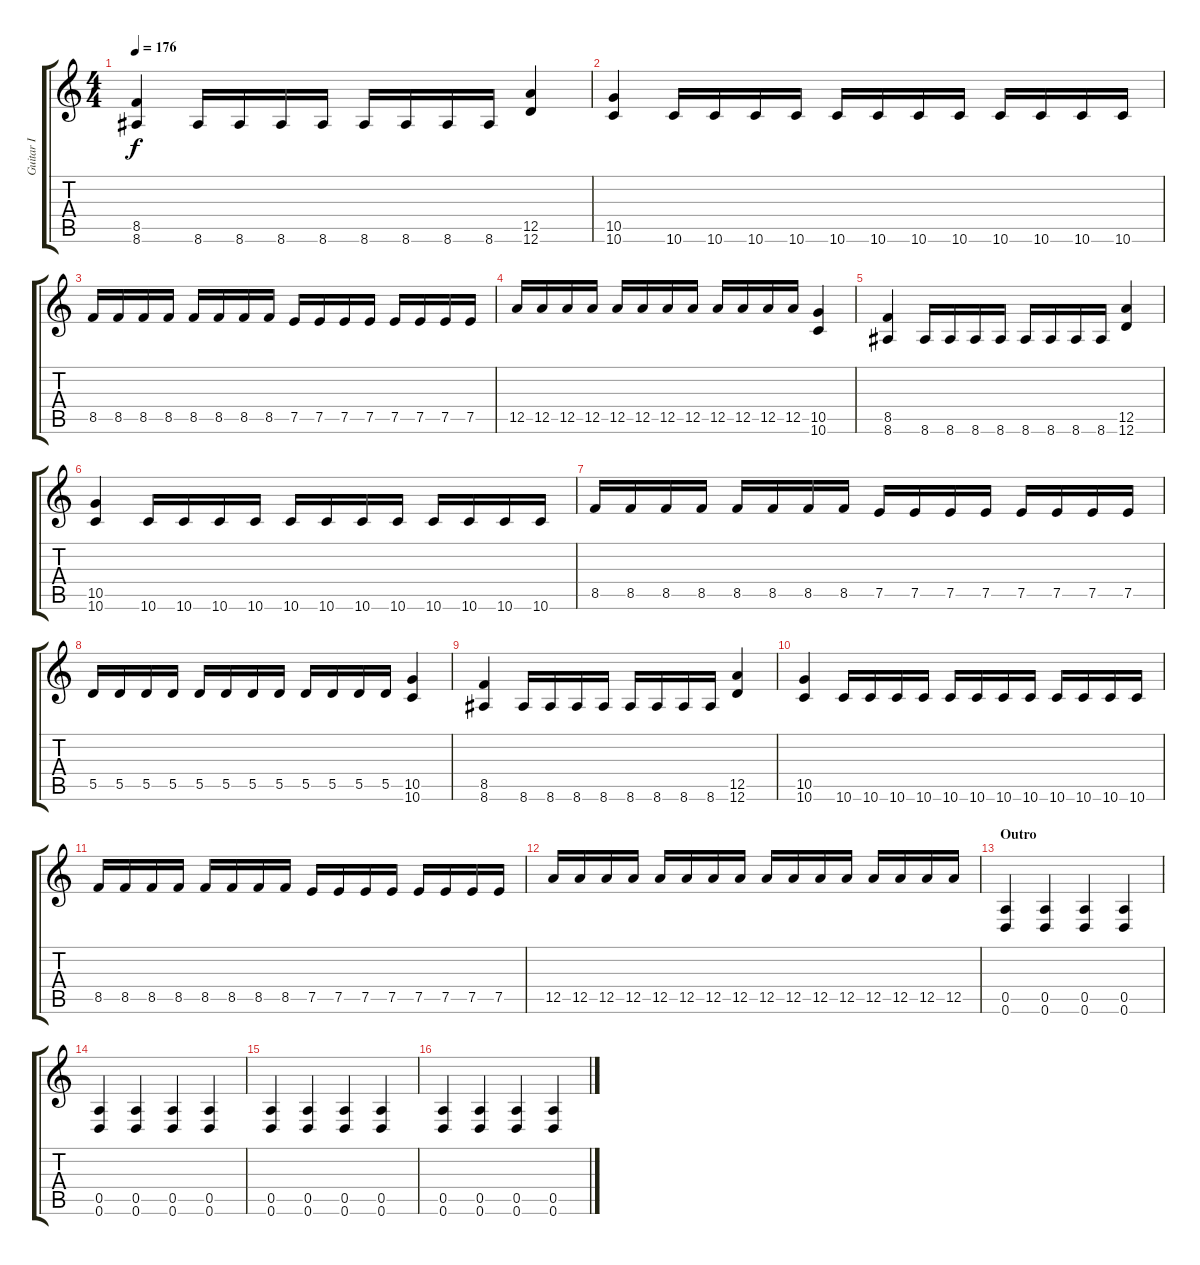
\track ("Guitar I" "Guitar I") {instrument distortionguitar}
\staff {score tabs}
\tuning (E4 B3 G3 D3 A2 D2) {hide}
\ts (4 4)
\tempo 176
\clef g2
\ks c
(8.5 8.6).4{dy f} 8.6.16 8.6.16 8.6.16 8.6.16 8.6.16 8.6.16 8.6.16 8.6.16 (12.5 12.6).4 |
(10.5 10.6).4 10.6.16 10.6.16 10.6.16 10.6.16 10.6.16 10.6.16 10.6.16 10.6.16 10.6.16 10.6.16 10.6.16 10.6.16 |
8.5.16 8.5.16 8.5.16 8.5.16 8.5.16 8.5.16 8.5.16 8.5.16 7.5.16 7.5.16 7.5.16 7.5.16 7.5.16 7.5.16 7.5.16 7.5.16 |
12.5.16 12.5.16 12.5.16 12.5.16 12.5.16 12.5.16 12.5.16 12.5.16 12.5.16 12.5.16 12.5.16 12.5.16 (10.5 10.6).4 |
(8.5 8.6).4 8.6.16 8.6.16 8.6.16 8.6.16 8.6.16 8.6.16 8.6.16 8.6.16 (12.5 12.6).4 |
(10.5 10.6).4 10.6.16 10.6.16 10.6.16 10.6.16 10.6.16 10.6.16 10.6.16 10.6.16 10.6.16 10.6.16 10.6.16 10.6.16 |
8.5.16 8.5.16 8.5.16 8.5.16 8.5.16 8.5.16 8.5.16 8.5.16 7.5.16 7.5.16 7.5.16 7.5.16 7.5.16 7.5.16 7.5.16 7.5.16 |
5.5.16 5.5.16 5.5.16 5.5.16 5.5.16 5.5.16 5.5.16 5.5.16 5.5.16 5.5.16 5.5.16 5.5.16 (10.5 10.6).4 |
(8.5 8.6).4 8.6.16 8.6.16 8.6.16 8.6.16 8.6.16 8.6.16 8.6.16 8.6.16 (12.5 12.6).4 |
(10.5 10.6).4 10.6.16 10.6.16 10.6.16 10.6.16 10.6.16 10.6.16 10.6.16 10.6.16 10.6.16 10.6.16 10.6.16 10.6.16 |
8.5.16 8.5.16 8.5.16 8.5.16 8.5.16 8.5.16 8.5.16 8.5.16 7.5.16 7.5.16 7.5.16 7.5.16 7.5.16 7.5.16 7.5.16 7.5.16 |
12.5.16 12.5.16 12.5.16 12.5.16 12.5.16 12.5.16 12.5.16 12.5.16 12.5.16 12.5.16 12.5.16 12.5.16 12.5.16 12.5.16 12.5.16 12.5.16 |
\section ("" "Outro")
(0.5 0.6).4 (0.5 0.6).4 (0.5 0.6).4 (0.5 0.6).4 |
(0.5 0.6).4 (0.5 0.6).4 (0.5 0.6).4 (0.5 0.6).4 |
(0.5 0.6).4 (0.5 0.6).4 (0.5 0.6).4 (0.5 0.6).4 |
(0.5 0.6).4 (0.5 0.6).4 (0.5 0.6).4 (0.5 0.6).4
